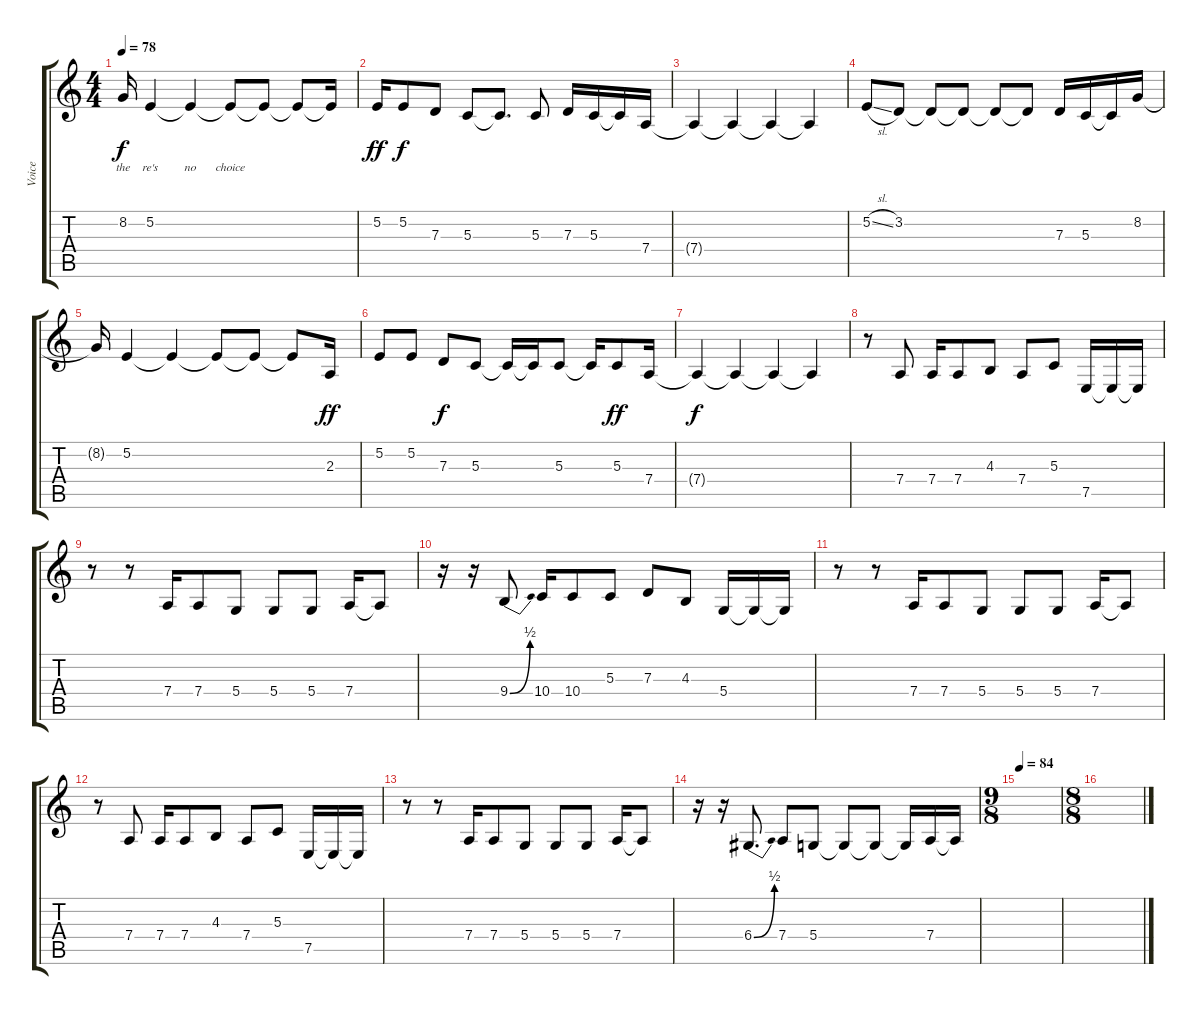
\track ("Voice" "Voice") {instrument tangoaccordion}
\staff {score tabs}
\tuning (E4 B3 G3 D3 A2 E2) {hide}
\ts (4 4)
\tempo 78
\clef g2
\ks c
8.2{t}.16{lyrics (0 "the") lyrics (1 "") lyrics (2 "") lyrics (3 "") lyrics (4 "") dy f} 5.2.4{lyrics (0 "re's") lyrics (1 "") lyrics (2 "") lyrics (3 "") lyrics (4 "")} 5.2{t}.4{lyrics (0 "no") lyrics (1 "") lyrics (2 "") lyrics (3 "") lyrics (4 "")} 5.2{t}.8{lyrics (0 "choice") lyrics (1 "") lyrics (2 "") lyrics (3 "") lyrics (4 "")} 5.2{t}.8 5.2{t}.8 5.2{t}.16 |
5.2.16{dy ff} 5.2.8{dy f} 7.3.8 5.3.8 5.3{t}.8{d} 5.3.8 7.3.16 5.3.16 5.3{t}.16 7.4.16 |
7.4{t}.4 7.4{t}.4 7.4{t}.4 7.4{t}.4 |
5.2{sl}.8 3.2.8 3.2{t}.8 3.2{t}.8 3.2{t}.8 3.2{t}.8 7.3.16 5.3.16 5.3{t}.16 8.2.16 |
8.2{t}.16 5.2.4 5.2{t}.4 5.2{t}.8 5.2{t}.8 5.2{t}.8 2.3.16{dy ff} |
5.2.8 5.2.8 7.3.8{dy f} 5.3.8 5.3{t}.16 5.3{t}.16 5.3.8 5.3{t}.16 5.3.8{dy ff} 7.4.16 |
7.4{t}.4{dy f} 7.4{t}.4 7.4{t}.4 7.4{t}.4 |
r.8{volume 16} 7.4.8 7.4.16 7.4.8 4.3.8 7.4.8 5.3.8 7.5.16 7.5{t}.16 7.5{t}.16 |
r.8 r.8 7.4.16 7.4.8 5.4.8 5.4.8 5.4.8 7.4.16 7.4{t}.8 |
r.16 r.16 9.4{be (bend 0 0 60 2)}.8 10.4.16 10.4.8 5.3.8 7.3.8 4.3.8 5.4.16 5.4{t}.16 5.4{t}.16 |
r.8 r.8 7.4.16 7.4.8 5.4.8 5.4.8 5.4.8 7.4.16 7.4{t}.8 |
r.8 7.4.8 7.4.16 7.4.8 4.3.8 7.4.8 5.3.8 7.5.16 7.5{t}.16 7.5{t}.16 |
r.8 r.8 7.4.16 7.4.8 5.4.8 5.4.8 5.4.8 7.4.16 7.4{t}.8 |
r.16 r.16 6.4{be (bend 0 0 60 2)}.8{d} 7.4.8 5.4.8 5.4{t}.8 5.4{t}.8 5.4{t}.16 7.4.16 7.4{t}.16 |
\ts (9 8)
\tempo 84
|
\ts (8 8)
